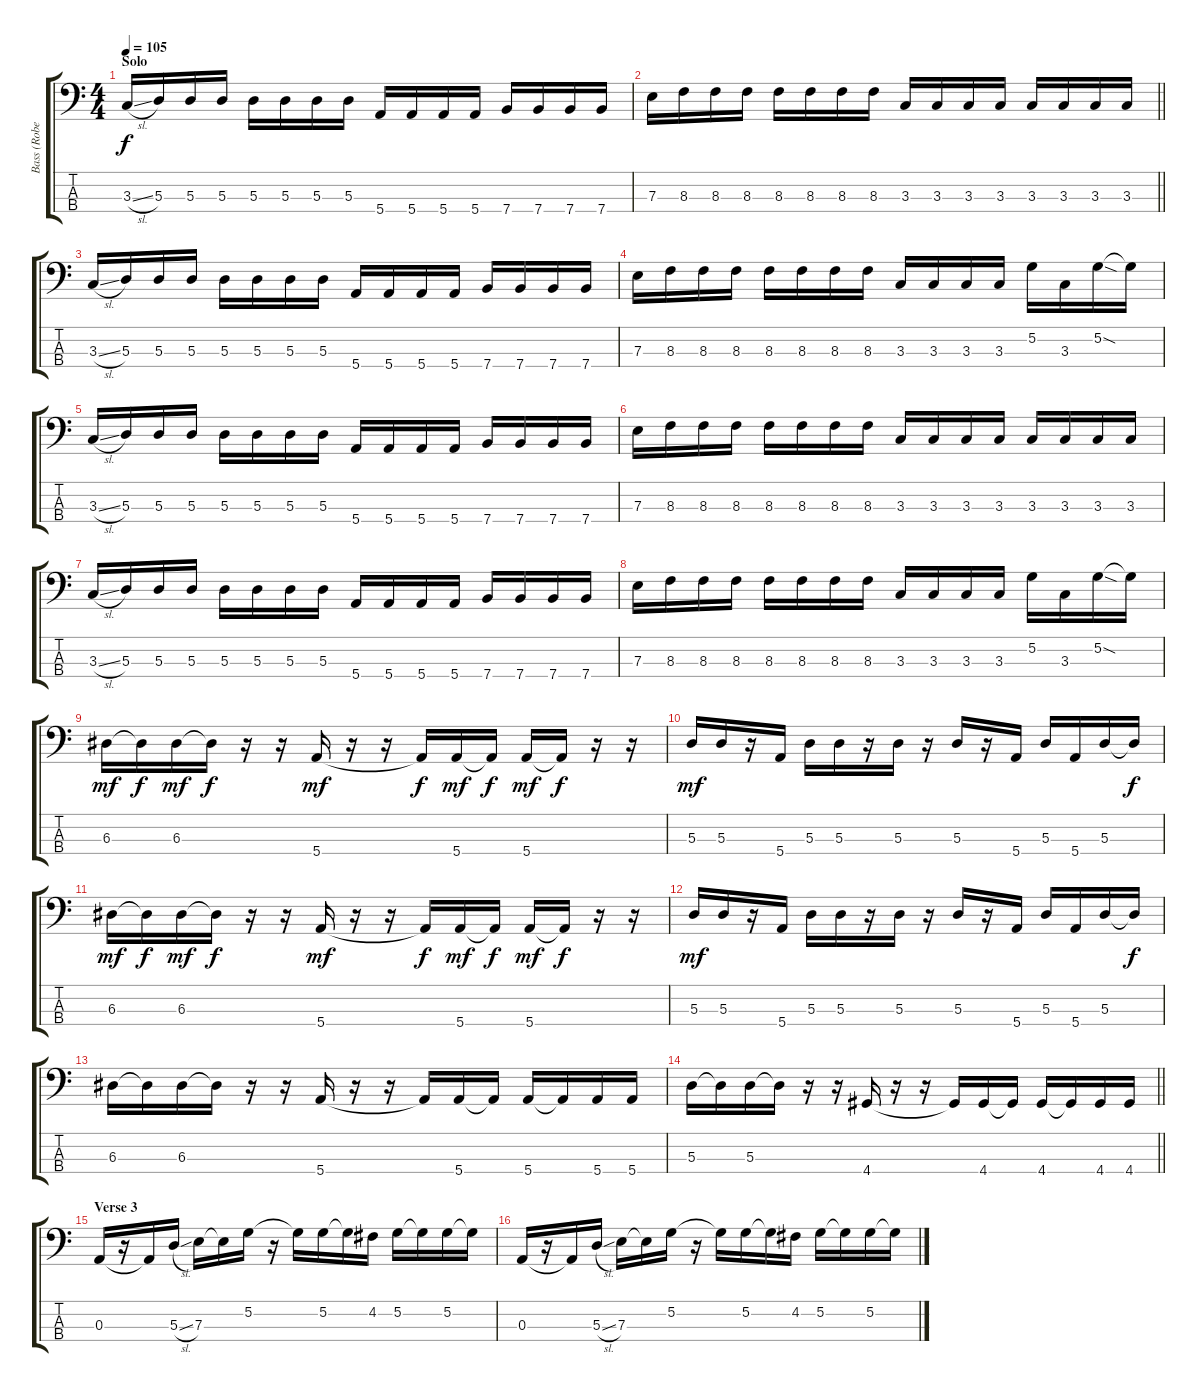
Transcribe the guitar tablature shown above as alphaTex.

\track ("Bass (Robert DeLeo)" "Bass (Robe") {instrument electricbassfinger}
\staff {score tabs}
\tuning (G2 D2 A1 E1) {hide}
\ts (4 4)
\section ("" "Solo")
\tempo 105
\clef f4
\ks c
3.3{sl}.16{dy f} 5.3.16 5.3.16 5.3.16 5.3.16 5.3.16 5.3.16 5.3.16 5.4.16 5.4.16 5.4.16 5.4.16 7.4.16 7.4.16 7.4.16 7.4.16 |
\barLineRight lightlight
7.3.16 8.3.16 8.3.16 8.3.16 8.3.16 8.3.16 8.3.16 8.3.16 3.3.16 3.3.16 3.3.16 3.3.16 3.3.16 3.3.16 3.3.16 3.3.16 |
3.3{sl}.16 5.3.16 5.3.16 5.3.16 5.3.16 5.3.16 5.3.16 5.3.16 5.4.16 5.4.16 5.4.16 5.4.16 7.4.16 7.4.16 7.4.16 7.4.16 |
7.3.16 8.3.16 8.3.16 8.3.16 8.3.16 8.3.16 8.3.16 8.3.16 3.3.16 3.3.16 3.3.16 3.3.16 5.2.16 3.3.16 5.2{sod}.16 5.2{t}.16 |
3.3{sl}.16 5.3.16 5.3.16 5.3.16 5.3.16 5.3.16 5.3.16 5.3.16 5.4.16 5.4.16 5.4.16 5.4.16 7.4.16 7.4.16 7.4.16 7.4.16 |
7.3.16 8.3.16 8.3.16 8.3.16 8.3.16 8.3.16 8.3.16 8.3.16 3.3.16 3.3.16 3.3.16 3.3.16 3.3.16 3.3.16 3.3.16 3.3.16 |
3.3{sl}.16 5.3.16 5.3.16 5.3.16 5.3.16 5.3.16 5.3.16 5.3.16 5.4.16 5.4.16 5.4.16 5.4.16 7.4.16 7.4.16 7.4.16 7.4.16 |
7.3.16 8.3.16 8.3.16 8.3.16 8.3.16 8.3.16 8.3.16 8.3.16 3.3.16 3.3.16 3.3.16 3.3.16 5.2.16 3.3.16 5.2{sod}.16 5.2{t}.16 |
6.3.16{dy mf} 6.3{t}.16{dy f} 6.3.16{dy mf} 6.3{t}.16{dy f} r.16 r.16 5.4.16{dy mf} r.16 r.16 5.4{t}.16{dy f} 5.4.16{dy mf} 5.4{t}.16{dy f} 5.4.16{dy mf} 5.4{t}.16{dy f} r.16 r.16 |
5.3.16{dy mf} 5.3.16 r.16 5.4.16 5.3.16 5.3.16 r.16 5.3.16 r.16 5.3.16 r.16 5.4.16 5.3.16 5.4.16 5.3.16 5.3{t}.16{dy f} |
6.3.16{dy mf} 6.3{t}.16{dy f} 6.3.16{dy mf} 6.3{t}.16{dy f} r.16 r.16 5.4.16{dy mf} r.16 r.16 5.4{t}.16{dy f} 5.4.16{dy mf} 5.4{t}.16{dy f} 5.4.16{dy mf} 5.4{t}.16{dy f} r.16 r.16 |
5.3.16{dy mf} 5.3.16 r.16 5.4.16 5.3.16 5.3.16 r.16 5.3.16 r.16 5.3.16 r.16 5.4.16 5.3.16 5.4.16 5.3.16 5.3{t}.16{dy f} |
6.3.16 6.3{t}.16 6.3.16 6.3{t}.16 r.16 r.16 5.4.16 r.16 r.16 5.4{t}.16 5.4.16 5.4{t}.16 5.4.16 5.4{t}.16 5.4.16 5.4.16 |
\barLineRight lightlight
5.3.16 5.3{t}.16 5.3.16 5.3{t}.16 r.16 r.16 4.4.16 r.16 r.16 4.4{t}.16 4.4.16 4.4{t}.16 4.4.16 4.4{t}.16 4.4.16 4.4.16 |
\section ("" "Verse 3")
0.3.16 r.16 0.3{t}.16 5.3{sl}.16 7.3.16 7.3{t}.16 5.2.16 r.16 5.2{t}.16 5.2.16 5.2{t}.16 4.2.16 5.2.16 5.2{t}.16 5.2.16 5.2{t}.16 |
0.3.16 r.16 0.3{t}.16 5.3{sl}.16 7.3.16 7.3{t}.16 5.2.16 r.16 5.2{t}.16 5.2.16 5.2{t}.16 4.2.16 5.2.16 5.2{t}.16 5.2.16 5.2{t}.16
